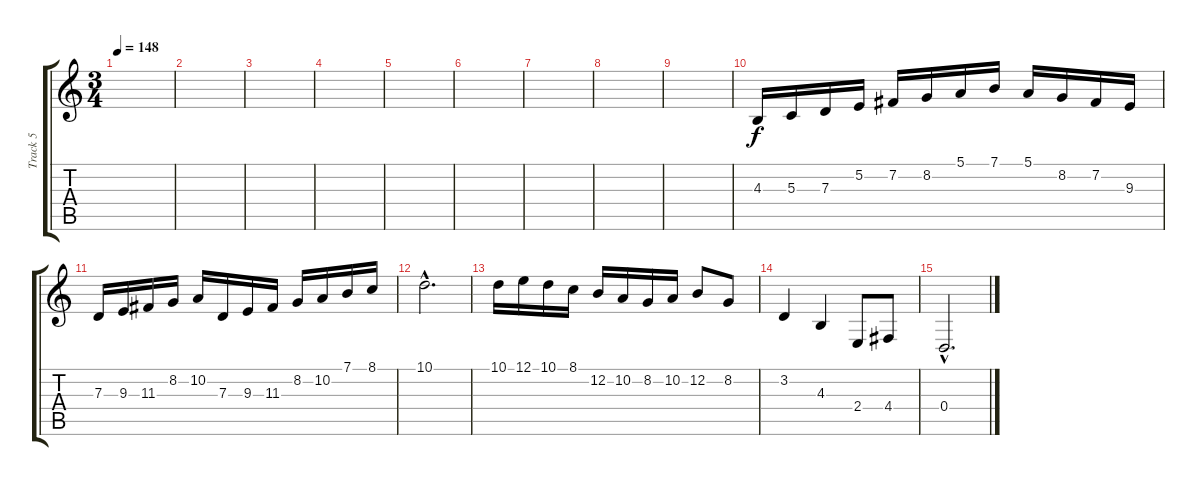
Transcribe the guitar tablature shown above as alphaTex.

\track ("Track 5" "Track 5") {instrument violin}
\staff {score tabs}
\tuning (E4 B3 G3 D3 A2 E2) {hide}
\ts (3 4)
\tempo 148
\clef g2
\ks c
|
|
|
|
|
|
|
|
|
4.3.16 5.3.16 7.3.16 5.2.16 7.2.16 8.2.16 5.1.16 7.1.16 5.1.16 8.2.16 7.2.16 9.3.16 |
7.3.16 9.3.16 11.3.16 8.2.16 10.2.16 7.3.16 9.3.16 11.3.16 8.2.16 10.2.16 7.1.16 8.1.16 |
10.1{hac}.2{d} |
10.1.16 12.1.16 10.1.16 8.1.16 12.2.16 10.2.16 8.2.16 10.2.16 12.2.8 8.2.8 |
3.2.4 4.3.4 2.4.8 4.4.8 |
0.4{hac}.2{d}
